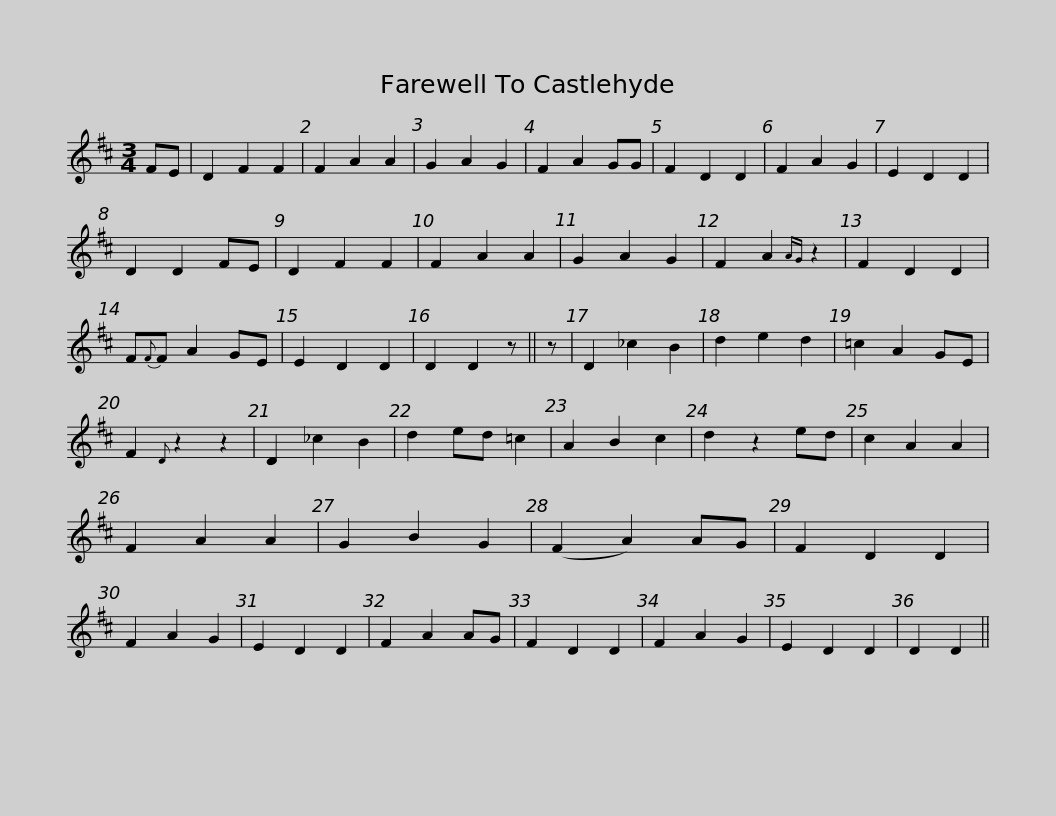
X:1
L:1/8
M:3/4
I:linebreak $
K:D
V:1 treble
V:1
 FE | D2 F2 F2 | F2 A2 A2 | G2 A2 G2 | F2 A2 GG | %5
 F2 D2 D2 | F2 A2 G2 | E2 D2 D2 | D2 D2 FE | D2 F2 F2 | %10
 F2 A2 A2 | G2 A2 G2 |$ F2 A2{AG} z2 | F2 D2 D2 | F{F}F A2 GE | %15
 E2 D2 D2 | D2 D2 z || z | D2 _c2 B2 | d2 e2 d2 | %20
 =c2 A2 GE | F2{D} z2 z2 | D2 _c2 B2 |$ d2 ed =c2 | A2 B2 c2 | %25
 d2 z2 ed | c2 A2 A2 | F2 A2 A2 | G2 B2 G2 | (F2 A2) AG | %30
 F2 D2 D2 | F2 A2 G2 | E2 D2 D2 | F2 A2 AG | F2 D2 D2 |$ %35
 F2 A2 G2 | E2 D2 D2 | D2 D2 || %38
